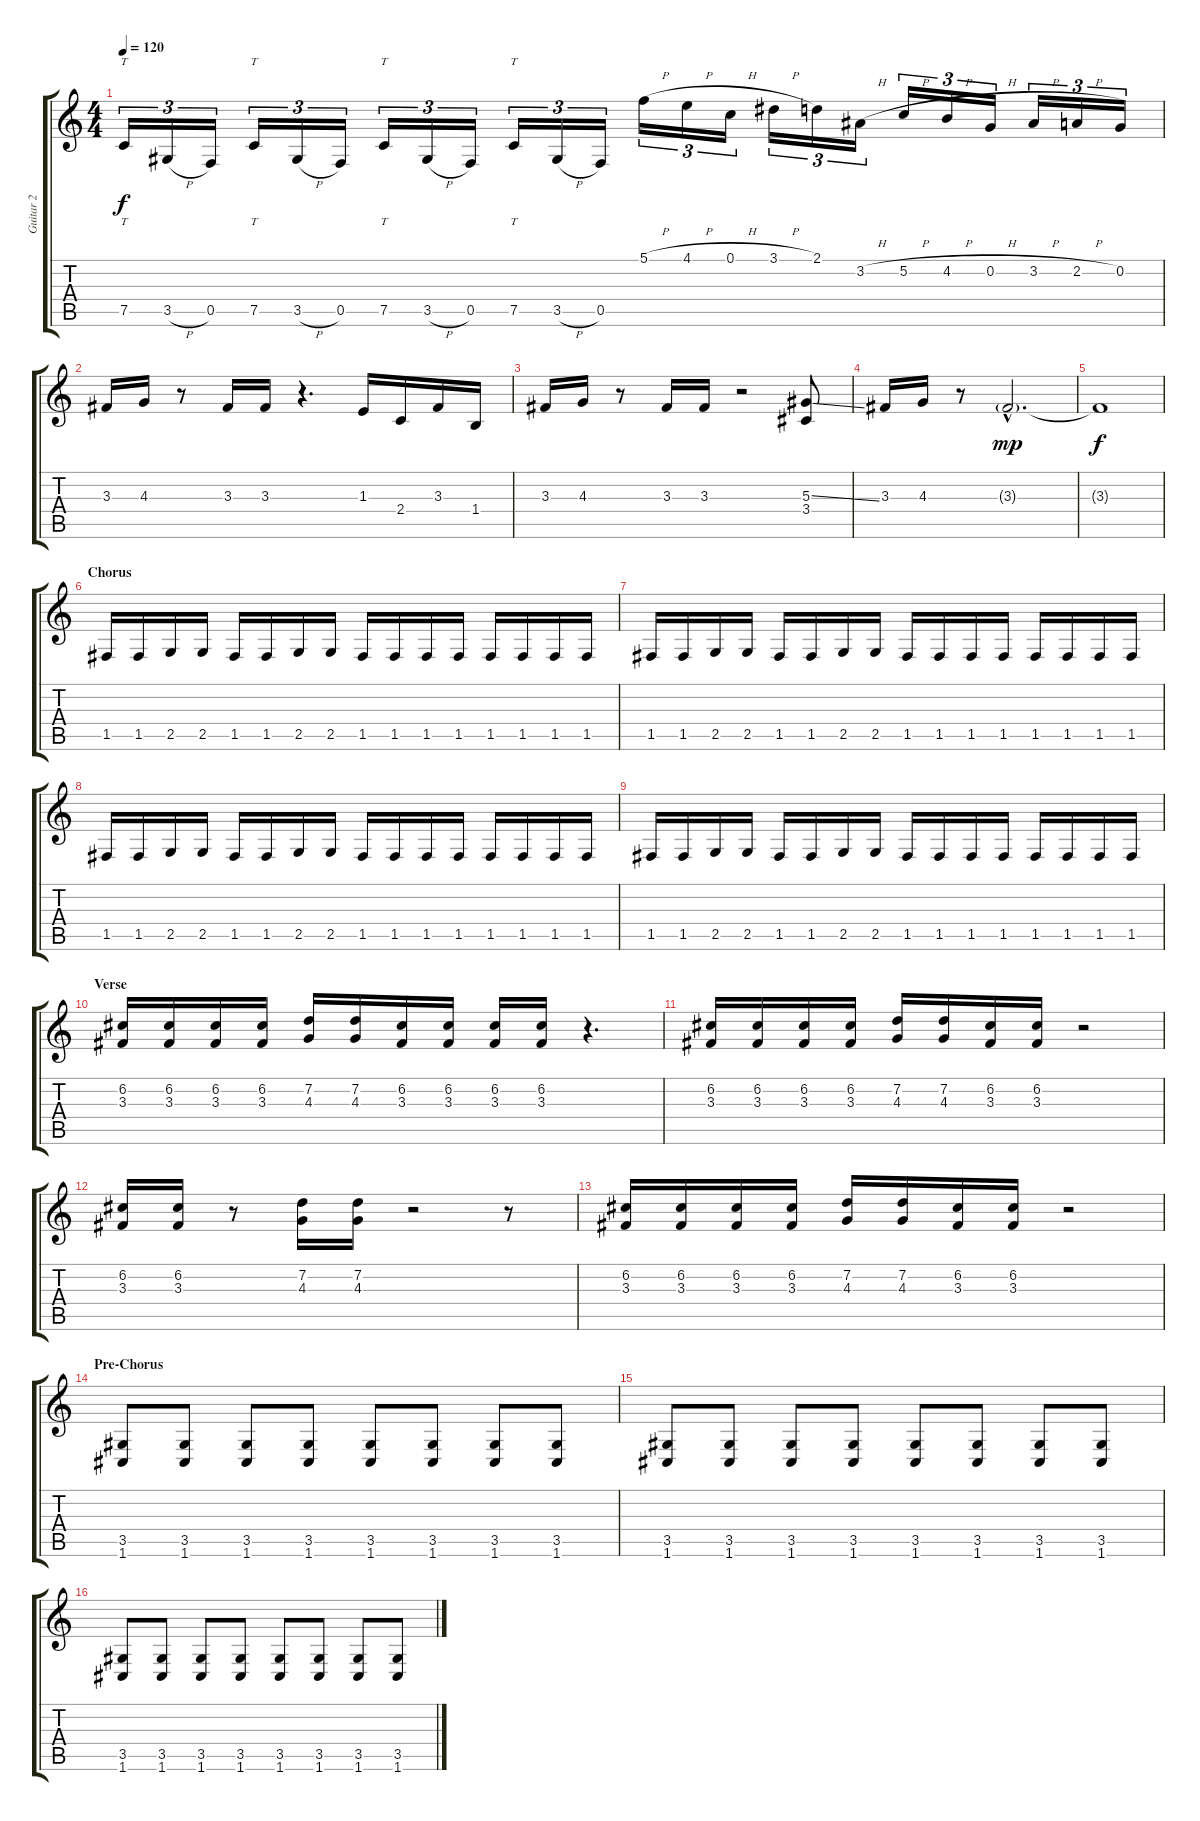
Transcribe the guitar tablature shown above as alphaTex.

\track ("Guitar 2" "Guitar 2") {instrument distortionguitar}
\staff {score tabs}
\tuning (C4 G3 Eb3 Bb2 F2 C2) {hide}
\ts (4 4)
\tempo 120
\clef g2
\ks c
7.5.16{tt tu (3 2) dy f} 3.5{h}.16{tu (3 2)} 0.5.16{tu (3 2)} 7.5.16{tt tu (3 2)} 3.5{h}.16{tu (3 2)} 0.5.16{tu (3 2)} 7.5.16{tt tu (3 2)} 3.5{h}.16{tu (3 2)} 0.5.16{tu (3 2)} 7.5.16{tt tu (3 2)} 3.5{h}.16{tu (3 2)} 0.5.16{tu (3 2)} 5.1{h}.16{tu (3 2)} 4.1{h}.16{tu (3 2)} 0.1{h}.16{tu (3 2)} 3.1{h}.16{tu (3 2)} 2.1.16{tu (3 2)} 3.2{h}.16{tu (3 2)} 5.2{h}.16{tu (3 2)} 4.2{h}.16{tu (3 2)} 0.2{h}.16{tu (3 2)} 3.2{h}.16{tu (3 2)} 2.2{h}.16{tu (3 2)} 0.2.16{tu (3 2)} |
3.3.16 4.3.16 r.8 3.3.16 3.3.16 r.4{d} 1.3.16 2.4.16 3.3.16 1.4.16 |
3.3.16 4.3.16 r.8 3.3.16 3.3.16 r.2 (5.3{ss} 3.4).8 |
3.3.16 4.3.16 r.8 3.3{g hac}.2{d dy mp volume 0} |
3.3{t}.1{dy f} |
\section ("" "Chorus")
1.5.16{volume 13} 1.5.16 2.5.16 2.5.16 1.5.16 1.5.16 2.5.16 2.5.16 1.5.16 1.5.16 1.5.16 1.5.16 1.5.16 1.5.16 1.5.16 1.5.16 |
1.5.16 1.5.16 2.5.16 2.5.16 1.5.16 1.5.16 2.5.16 2.5.16 1.5.16 1.5.16 1.5.16 1.5.16 1.5.16 1.5.16 1.5.16 1.5.16 |
1.5.16 1.5.16 2.5.16 2.5.16 1.5.16 1.5.16 2.5.16 2.5.16 1.5.16 1.5.16 1.5.16 1.5.16 1.5.16 1.5.16 1.5.16 1.5.16 |
1.5.16 1.5.16 2.5.16 2.5.16 1.5.16 1.5.16 2.5.16 2.5.16 1.5.16 1.5.16 1.5.16 1.5.16 1.5.16 1.5.16 1.5.16 1.5.16 |
\section ("" "Verse")
(6.2 3.3).16 (6.2 3.3).16 (6.2 3.3).16 (6.2 3.3).16 (7.2 4.3).16 (7.2 4.3).16 (6.2 3.3).16 (6.2 3.3).16 (6.2 3.3).16 (6.2 3.3).16 r.4{d} |
(6.2 3.3).16 (6.2 3.3).16 (6.2 3.3).16 (6.2 3.3).16 (7.2 4.3).16 (7.2 4.3).16 (6.2 3.3).16 (6.2 3.3).16 r.2 |
(6.2 3.3).16 (6.2 3.3).16 r.8 (7.2 4.3).16 (7.2 4.3).16 r.2 r.8 |
(6.2 3.3).16 (6.2 3.3).16 (6.2 3.3).16 (6.2 3.3).16 (7.2 4.3).16 (7.2 4.3).16 (6.2 3.3).16 (6.2 3.3).16 r.2 |
\section ("" "Pre-Chorus")
(3.5 1.6).8 (3.5 1.6).8 (3.5 1.6).8 (3.5 1.6).8 (3.5 1.6).8 (3.5 1.6).8 (3.5 1.6).8 (3.5 1.6).8 |
(3.5 1.6).8 (3.5 1.6).8 (3.5 1.6).8 (3.5 1.6).8 (3.5 1.6).8 (3.5 1.6).8 (3.5 1.6).8 (3.5 1.6).8 |
(3.5 1.6).8 (3.5 1.6).8 (3.5 1.6).8 (3.5 1.6).8 (3.5 1.6).8 (3.5 1.6).8 (3.5 1.6).8 (3.5 1.6).8
